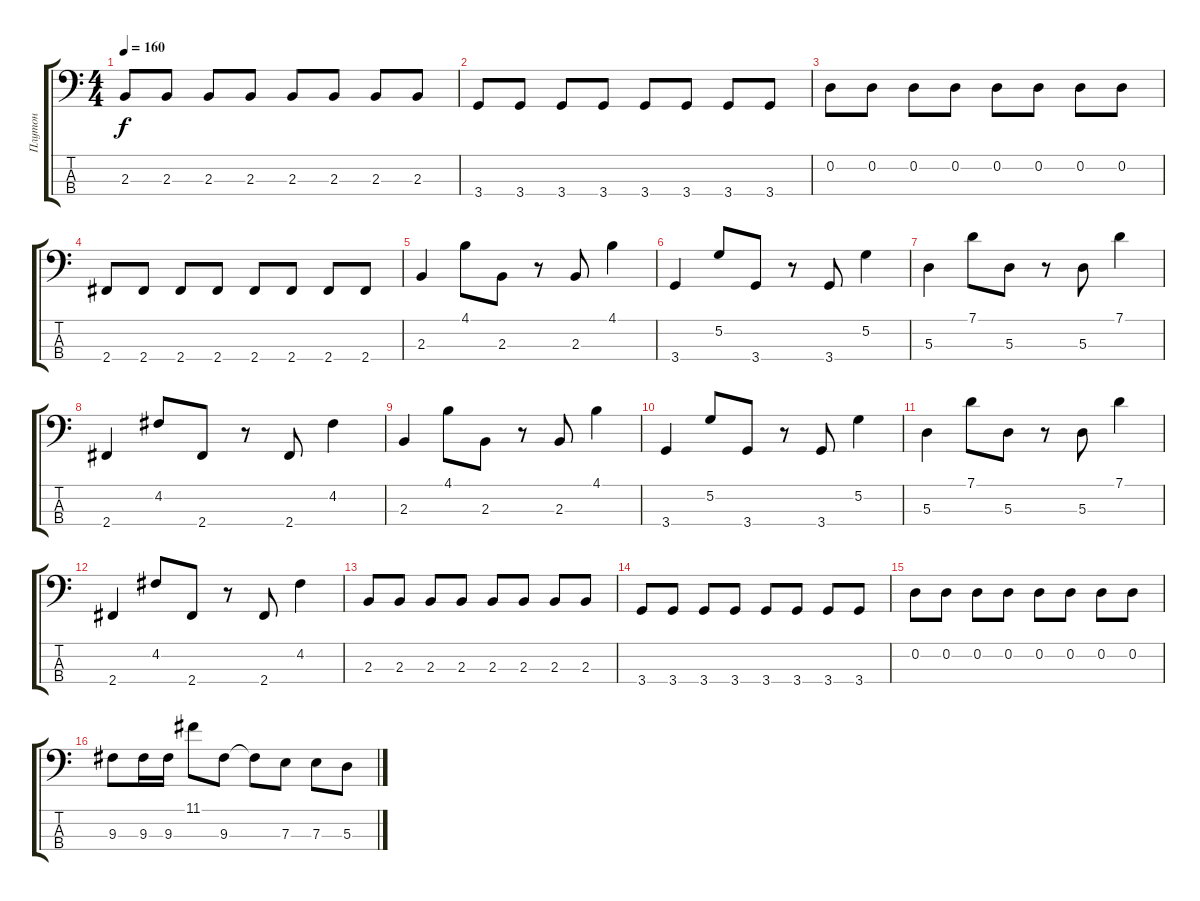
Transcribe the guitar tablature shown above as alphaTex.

\track ("Плутон" "Плутон") {instrument electricbassfinger}
\staff {score tabs}
\tuning (G2 D2 A1 E1) {hide}
\ts (4 4)
\tempo 160
\clef f4
\ks c
2.3.8{dy f} 2.3.8 2.3.8 2.3.8 2.3.8 2.3.8 2.3.8 2.3.8 |
3.4.8 3.4.8 3.4.8 3.4.8 3.4.8 3.4.8 3.4.8 3.4.8 |
0.2.8 0.2.8 0.2.8 0.2.8 0.2.8 0.2.8 0.2.8 0.2.8 |
2.4.8 2.4.8 2.4.8 2.4.8 2.4.8 2.4.8 2.4.8 2.4.8 |
2.3.4 4.1.8 2.3.8 r.8 2.3.8 4.1.4 |
3.4.4 5.2.8 3.4.8 r.8 3.4.8 5.2.4 |
5.3.4 7.1.8 5.3.8 r.8 5.3.8 7.1.4 |
2.4.4 4.2.8 2.4.8 r.8 2.4.8 4.2.4 |
2.3.4 4.1.8 2.3.8 r.8 2.3.8 4.1.4 |
3.4.4 5.2.8 3.4.8 r.8 3.4.8 5.2.4 |
5.3.4 7.1.8 5.3.8 r.8 5.3.8 7.1.4 |
2.4.4 4.2.8 2.4.8 r.8 2.4.8 4.2.4 |
2.3.8 2.3.8 2.3.8 2.3.8 2.3.8 2.3.8 2.3.8 2.3.8 |
3.4.8 3.4.8 3.4.8 3.4.8 3.4.8 3.4.8 3.4.8 3.4.8 |
0.2.8 0.2.8 0.2.8 0.2.8 0.2.8 0.2.8 0.2.8 0.2.8 |
9.3.8 9.3.16 9.3.16 11.1.8 9.3.8 9.3{t}.8 7.3.8 7.3.8 5.3.8
